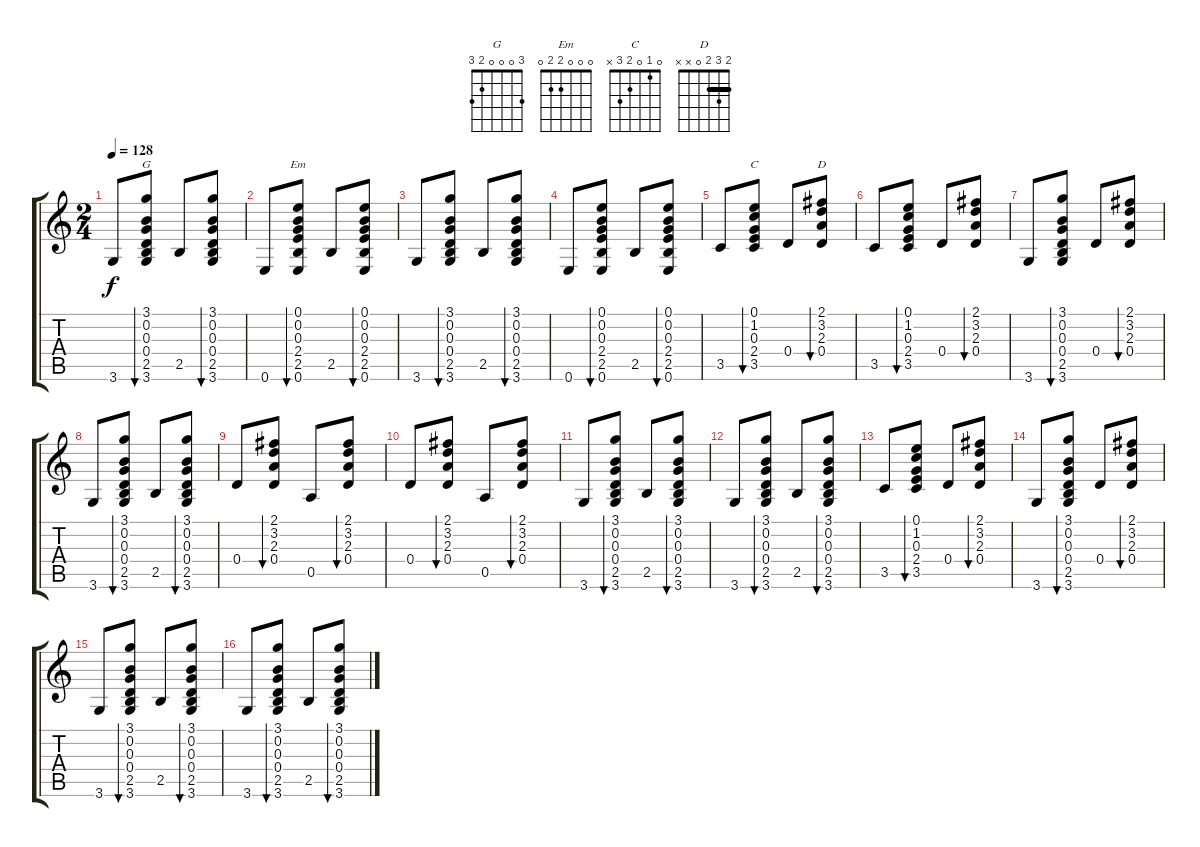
\track "" {mute instrument acousticguitarsteel}
\staff {score tabs}
\tuning (E4 B3 G3 D3 A2 E2) {hide}
\chord ("G" 3 0 0 0 2 3)
\chord ("Em" 0 0 0 2 2 0)
\chord ("C" 0 1 0 2 3 x)
\chord ("D" 2 3 2 0 x x) {barre 2}
\ts (2 4)
\tempo 128
\clef g2
\ks c
3.6.8{dy f} (3.1 0.2 0.3 0.4 2.5 3.6).8{bu 120 ch "G"} 2.5.8 (3.1 0.2 0.3 0.4 2.5 3.6).8{bu 120} |
0.6.8 (0.1 0.2 0.3 2.4 2.5 0.6).8{bu 120 ch "Em"} 2.5.8 (0.1 0.2 0.3 2.4 2.5 0.6).8{bu 120} |
3.6.8 (3.1 0.2 0.3 0.4 2.5 3.6).8{bu 120} 2.5.8 (3.1 0.2 0.3 0.4 2.5 3.6).8{bu 120} |
0.6.8 (0.1 0.2 0.3 2.4 2.5 0.6).8{bu 120} 2.5.8 (0.1 0.2 0.3 2.4 2.5 0.6).8{bu 120} |
3.5.8 (0.1 1.2 0.3 2.4 3.5).8{bu 120 ch "C"} 0.4.8 (2.1 3.2 2.3 0.4).8{bu 120 ch "D"} |
3.5.8 (0.1 1.2 0.3 2.4 3.5).8{bu 120} 0.4.8 (2.1 3.2 2.3 0.4).8{bu 120} |
3.6.8 (3.1 0.2 0.3 0.4 2.5 3.6).8{bu 120} 0.4.8 (2.1 3.2 2.3 0.4).8{bu 120} |
3.6.8 (3.1 0.2 0.3 0.4 2.5 3.6).8{bu 120} 2.5.8 (3.1 0.2 0.3 0.4 2.5 3.6).8{bu 120} |
0.4.8 (2.1 3.2 2.3 0.4).8{bu 120} 0.5.8 (2.1 3.2 2.3 0.4).8{bu 120} |
0.4.8 (2.1 3.2 2.3 0.4).8{bu 120} 0.5.8 (2.1 3.2 2.3 0.4).8{bu 120} |
3.6.8 (3.1 0.2 0.3 0.4 2.5 3.6).8{bu 120} 2.5.8 (3.1 0.2 0.3 0.4 2.5 3.6).8{bu 120} |
3.6.8 (3.1 0.2 0.3 0.4 2.5 3.6).8{bu 120} 2.5.8 (3.1 0.2 0.3 0.4 2.5 3.6).8{bu 120} |
3.5.8 (0.1 1.2 0.3 2.4 3.5).8{bu 120} 0.4.8 (2.1 3.2 2.3 0.4).8{bu 120} |
3.6.8 (3.1 0.2 0.3 0.4 2.5 3.6).8{bu 120} 0.4.8 (2.1 3.2 2.3 0.4).8{bu 120} |
3.6.8 (3.1 0.2 0.3 0.4 2.5 3.6).8{bu 120} 2.5.8 (3.1 0.2 0.3 0.4 2.5 3.6).8{bu 120} |
3.6.8 (3.1 0.2 0.3 0.4 2.5 3.6).8{bu 120} 2.5.8 (3.1 0.2 0.3 0.4 2.5 3.6).8{bu 120}
